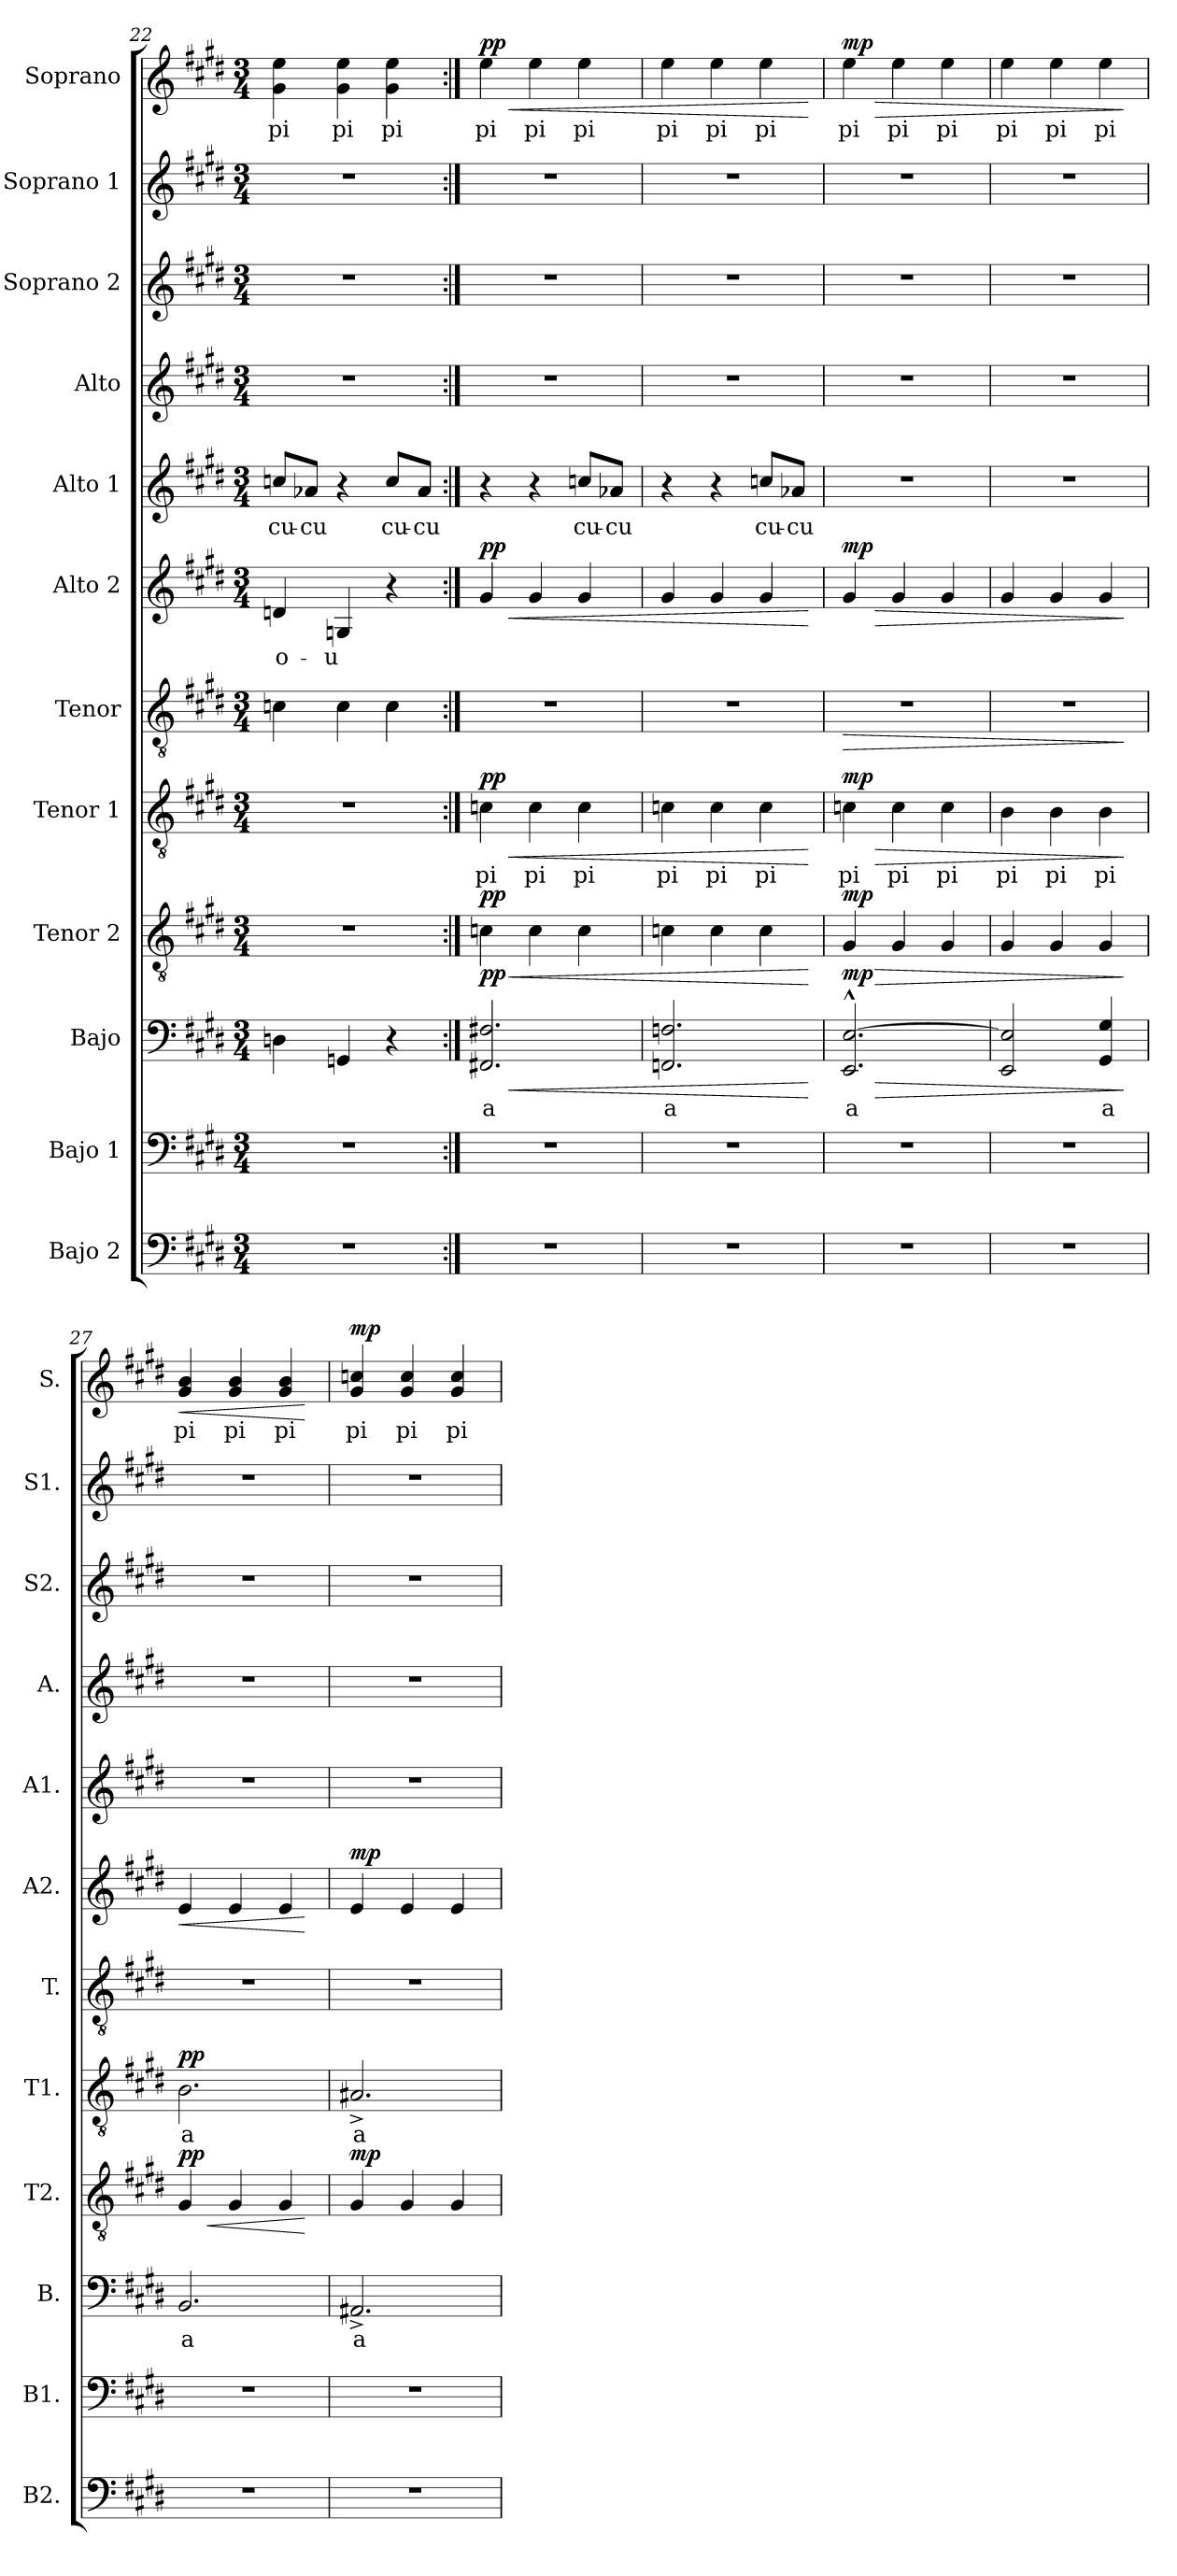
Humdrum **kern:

**kern	**kern	**kern	**text	**dynam	**kern	**dynam	**kern	**text	**dynam	**kern	**dynam	**kern	**text	**dynam	**kern	**text	**kern	**kern	**kern	**kern	**text	**dynam
*part12	*part11	*part10	*part10	*part10	*part9	*part9	*part8	*part8	*part8	*part7	*part7	*part6	*part6	*part6	*part5	*part5	*part4	*part3	*part2	*part1	*part1	*part1
*staff12	*staff11	*staff10	*staff10	*staff10	*staff9	*staff9	*staff8	*staff8	*staff8	*staff7	*staff7	*staff6	*staff6	*staff6	*staff5	*staff5	*staff4	*staff3	*staff2	*staff1	*staff1	*staff1
*I"Bajo 2	*I"Bajo 1	*I"Bajo	*	*	*I"Tenor 2	*	*I"Tenor 1	*	*	*I"Tenor	*	*I"Alto 2	*	*	*I"Alto 1	*	*I"Alto	*I"Soprano 2	*I"Soprano 1	*I"Soprano	*	*
*I'B2.	*I'B1.	*I'B.	*	*	*I'T2.	*	*I'T1.	*	*	*I'T.	*	*I'A2.	*	*	*I'A1.	*	*I'A.	*I'S2.	*I'S1.	*I'S.	*	*
*clefF4	*clefF4	*clefF4	*	*	*clefGv2	*	*clefGv2	*	*	*clefGv2	*	*clefG2	*	*	*clefG2	*	*clefG2	*clefG2	*clefG2	*clefG2	*	*
*k[f#c#g#d#]	*k[f#c#g#d#]	*k[f#c#g#d#]	*	*	*k[f#c#g#d#]	*	*k[f#c#g#d#]	*	*	*k[f#c#g#d#]	*	*k[f#c#g#d#]	*	*	*k[f#c#g#d#]	*	*k[f#c#g#d#]	*k[f#c#g#d#]	*k[f#c#g#d#]	*k[f#c#g#d#]	*	*
*M3/4	*M3/4	*M3/4	*	*	*M3/4	*	*M3/4	*	*	*M3/4	*	*M3/4	*	*	*M3/4	*	*M3/4	*M3/4	*M3/4	*M3/4	*	*
=22	=22	=22	=22	=22	=22	=22	=22	=22	=22	=22	=22	=22	=22	=22	=22	=22	=22	=22	=22	=22	=22	=22
!	!	!	!	!	!	!	!	!	!	!	!	!	!LO:LY:b	!	!	!LO:LY:b	!	!	!	!	!LO:LY:b	!
2.r	2.r	4Dn\	.	.	2.r	.	2.r	.	.	4cn\	.	4dn/	-o-	.	8ccn/L	cu-	2.r	2.r	2.r	4g#\ 4ee\	pi	.
!	!	!	!	!	!	!	!	!	!	!	!	!	!	!	!	!LO:LY:b	!	!	!	!	!	!
.	.	.	.	.	.	.	.	.	.	.	.	.	.	.	8a-X/J	-cu	.	.	.	.	.	.
!	!	!	!	!	!	!	!	!	!	!	!	!	!LO:LY:b	!	!	!	!	!	!	!	!LO:LY:b	!
.	.	4GGn/	.	.	.	.	.	.	.	4c\	.	4Gn/	-u	.	4r	.	.	.	.	4g#\ 4ee\	pi	.
!	!	!	!	!	!	!	!	!	!	!	!	!	!	!	!	!LO:LY:b	!	!	!	!	!LO:LY:b	!
.	.	4r	.	.	.	.	.	.	.	4c\	.	4r	.	.	8cc/L	cu-	.	.	.	4g#\ 4ee\	pi	.
!	!	!	!	!	!	!	!	!	!	!	!	!	!	!	!	!LO:LY:b	!	!	!	!	!	!
.	.	.	.	.	.	.	.	.	.	.	.	.	.	.	8a-/J	-cu	.	.	.	.	.	.
!!LO:LB:g=z
=23:|!	=23:|!	=23:|!	=23:|!	=23:|!	=23:|!	=23:|!	=23:|!	=23:|!	=23:|!	=23:|!	=23:|!	=23:|!	=23:|!	=23:|!	=23:|!	=23:|!	=23:|!	=23:|!	=23:|!	=23:|!	=23:|!	=23:|!
!	!	!	!LO:LY:b	!LO:HP:b	!	!LO:HP:b	!	!LO:LY:b	!LO:HP:b	!	!	!	!	!LO:HP:b	!	!	!	!	!	!	!LO:LY:b	!LO:HP:b
!	!	!	!	!LO:DY:n=1:a	!	!LO:DY:n=1:a	!	!	!LO:DY:n=1:a	!	!	!	!	!LO:DY:n=1:a	!	!	!	!	!	!	!	!LO:DY:n=1:a
2.r	2.r	2.FF#X/ 2.F#X/	a	< pp	4cn\	< pp	4cn\	pi	< pp	2.r	.	4g#/	.	< pp	4r	.	2.r	2.r	2.r	4ee\	pi	< pp
!	!	!	!	!	!	!	!	!LO:LY:b	!	!	!	!	!	!	!	!	!	!	!	!	!LO:LY:b	!
.	.	.	.	.	4c\	.	4c\	pi	.	.	.	4g#/	.	.	4r	.	.	.	.	4ee\	pi	.
!	!	!	!	!	!	!	!	!LO:LY:b	!	!	!	!	!	!	!	!LO:LY:b	!	!	!	!	!LO:LY:b	!
.	.	.	.	.	4c\	.	4c\	pi	.	.	.	4g#/	.	.	8ccn/L	cu-	.	.	.	4ee\	pi	.
!	!	!	!	!	!	!	!	!	!	!	!	!	!	!	!	!LO:LY:b	!	!	!	!	!	!
.	.	.	.	.	.	.	.	.	.	.	.	.	.	.	8a-X/J	-cu	.	.	.	.	.	.
=24	=24	=24	=24	=24	=24	=24	=24	=24	=24	=24	=24	=24	=24	=24	=24	=24	=24	=24	=24	=24	=24	=24
!	!	!	!LO:LY:b	!	!	!	!	!LO:LY:b	!	!	!	!	!	!	!	!	!	!	!	!	!LO:LY:b	!
2.r	2.r	2.FFn/ 2.Fn/	a	.	4cn\	.	4cn\	pi	.	2.r	.	4g#/	.	.	4r	.	2.r	2.r	2.r	4ee\	pi	.
!	!	!	!	!	!	!	!	!LO:LY:b	!	!	!	!	!	!	!	!	!	!	!	!	!LO:LY:b	!
.	.	.	.	.	4c\	.	4c\	pi	.	.	.	4g#/	.	.	4r	.	.	.	.	4ee\	pi	.
!	!	!	!	!	!	!	!	!LO:LY:b	!	!	!	!	!	!	!	!LO:LY:b	!	!	!	!	!LO:LY:b	!
.	.	.	.	.	4c\	.	4c\	pi	.	.	.	4g#/	.	.	8ccn/L	cu-	.	.	.	4ee\	pi	.
!	!	!	!	!	!	!	!	!	!	!	!	!	!	!	!	!LO:LY:b	!	!	!	!	!	!
.	.	.	.	.	.	.	.	.	.	.	.	.	.	.	8a-X/J	-cu	.	.	.	.	.	.
.	.	.	.	[	.	[	.	.	[	.	.	.	.	[	.	.	.	.	.	.	.	[
=25	=25	=25	=25	=25	=25	=25	=25	=25	=25	=25	=25	=25	=25	=25	=25	=25	=25	=25	=25	=25	=25	=25
!	!	!	!LO:LY:b	!LO:HP:b	!	!LO:HP:b	!	!LO:LY:b	!LO:HP:b	!	!LO:HP:b	!	!	!LO:HP:b	!	!	!	!	!	!	!LO:LY:b	!LO:HP:b
!	!	!	!	!LO:DY:n=1:a	!	!LO:DY:n=1:a	!	!	!LO:DY:n=1:a	!	!	!	!	!LO:DY:n=1:a	!	!	!	!	!	!	!	!LO:DY:n=1:a
2.r	2.r	2.EE/^^ [2.E/^^	a	> mp	4G#/	> mp	4cn\	pi	> mp	2.r	>	4g#/	.	> mp	2.r	.	2.r	2.r	2.r	4ee\	pi	> mp
!	!	!	!	!	!	!	!	!LO:LY:b	!	!	!	!	!	!	!	!	!	!	!	!	!LO:LY:b	!
.	.	.	.	.	4G#/	.	4c\	pi	.	.	.	4g#/	.	.	.	.	.	.	.	4ee\	pi	.
!	!	!	!	!	!	!	!	!LO:LY:b	!	!	!	!	!	!	!	!	!	!	!	!	!LO:LY:b	!
.	.	.	.	.	4G#/	.	4c\	pi	.	.	.	4g#/	.	.	.	.	.	.	.	4ee\	pi	.
=26	=26	=26	=26	=26	=26	=26	=26	=26	=26	=26	=26	=26	=26	=26	=26	=26	=26	=26	=26	=26	=26	=26
!	!	!	!	!	!	!	!	!LO:LY:b	!	!	!	!	!	!	!	!	!	!	!	!	!LO:LY:b	!
2.r	2.r	2EE/ 2E/]	.	.	4G#/	.	4B\	pi	.	2.r	.	4g#/	.	.	2.r	.	2.r	2.r	2.r	4ee\	pi	.
!	!	!	!	!	!	!	!	!LO:LY:b	!	!	!	!	!	!	!	!	!	!	!	!	!LO:LY:b	!
.	.	.	.	.	4G#/	.	4B\	pi	.	.	.	4g#/	.	.	.	.	.	.	.	4ee\	pi	.
!	!	!	!LO:LY:b	!	!	!	!	!LO:LY:b	!	!	!	!	!	!	!	!	!	!	!	!	!LO:LY:b	!
.	.	4GG#/ 4G#/	a	.	4G#/	.	4B\	pi	.	.	.	4g#/	.	.	.	.	.	.	.	4ee\	pi	.
.	.	.	.	]	.	]	.	.	]	.	]	.	.	]	.	.	.	.	.	.	.	]
=27	=27	=27	=27	=27	=27	=27	=27	=27	=27	=27	=27	=27	=27	=27	=27	=27	=27	=27	=27	=27	=27	=27
!	!	!	!LO:LY:b	!	!	!LO:HP:b	!	!LO:LY:b	!	!	!	!	!	!LO:HP:b	!	!	!	!	!	!	!LO:LY:b	!LO:HP:b
!	!	!	!	!	!	!LO:DY:n=1:a	!	!	!LO:DY:a	!	!	!	!	!	!	!	!	!	!	!	!	!
2.r	2.r	2.BB/	a	.	4G#/	< pp	2.B\	a	pp	2.r	.	4e/	.	<	2.r	.	2.r	2.r	2.r	4g#/ 4b/	pi	<
!	!	!	!	!	!	!	!	!	!	!	!	!	!	!	!	!	!	!	!	!	!LO:LY:b	!
.	.	.	.	.	4G#/	.	.	.	.	.	.	4e/	.	.	.	.	.	.	.	4g#/ 4b/	pi	.
!	!	!	!	!	!	!	!	!	!	!	!	!	!	!	!	!	!	!	!	!	!LO:LY:b	!
.	.	.	.	.	4G#/	.	.	.	.	.	.	4e/	.	.	.	.	.	.	.	4g#/ 4b/	pi	.
.	.	.	.	.	.	[	.	.	.	.	.	.	.	[	.	.	.	.	.	.	.	[
=28	=28	=28	=28	=28	=28	=28	=28	=28	=28	=28	=28	=28	=28	=28	=28	=28	=28	=28	=28	=28	=28	=28
!	!	!	!LO:LY:b	!	!	!LO:DY:a	!	!LO:LY:b	!	!	!	!	!	!LO:DY:a	!	!	!	!	!	!	!LO:LY:b	!LO:DY:a
2.r	2.r	2.AA#X^/	-a	.	4G#/	mp	2.A#X^/	-a	.	2.r	.	4e/	.	mp	2.r	.	2.r	2.r	2.r	4g#/ 4ccn/	pi	mp
!	!	!	!	!	!	!	!	!	!	!	!	!	!	!	!	!	!	!	!	!	!LO:LY:b	!
.	.	.	.	.	4G#/	.	.	.	.	.	.	4e/	.	.	.	.	.	.	.	4g#/ 4cc/	pi	.
!	!	!	!	!	!	!	!	!	!	!	!	!	!	!	!	!	!	!	!	!	!LO:LY:b	!
.	.	.	.	.	4G#/	.	.	.	.	.	.	4e/	.	.	.	.	.	.	.	4g#/ 4cc/	pi	.
=	=	=	=	=	=	=	=	=	=	=	=	=	=	=	=	=	=	=	=	=	=	=
*-	*-	*-	*-	*-	*-	*-	*-	*-	*-	*-	*-	*-	*-	*-	*-	*-	*-	*-	*-	*-	*-	*-
